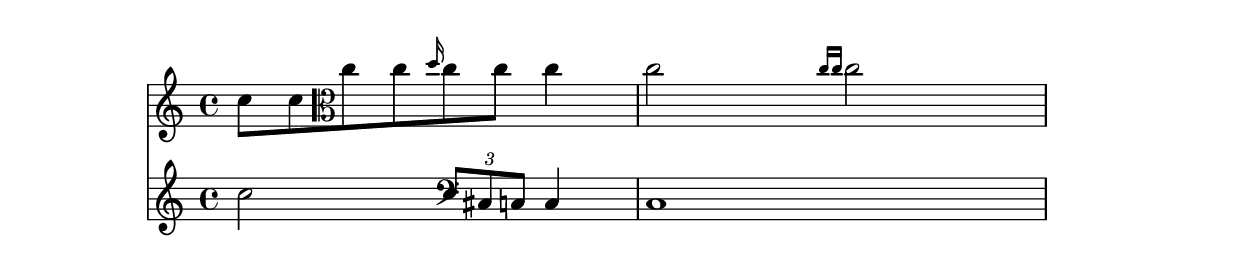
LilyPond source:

%% Do not edit this file; it is auto-generated from LSR http://lsr.dsi.unimi.it
%% This file is in the public domain.
\version "2.11.62"

\header {
  lsrtags = "tweaks-and-overrides, spacing"

  texidoc = "
If @code{strict-note-spacing} is set spacing of notes is not influenced
by bars or clefs within a system. Rather, they are placed just before
the note that occurs at the same time. This may cause collisions. 

"
  doctitle = "Proportional strict notespacing"
} % begin verbatim
\paper {
  ragged-right = ##t
}

\relative c'' <<
  \override Score.SpacingSpanner #'strict-note-spacing = ##t 
  \set Score.proportionalNotationDuration = #(ly:make-moment 1 16)
  \new Staff {
    c8[ c \clef alto c c \grace { d16 } c8 c] c4
    c2 \grace { c16[ c16] } c2
  }
  \new Staff {
    c2 \times 2/3 { c8 \clef bass cis,, c } c4
    c1
  }
>>
